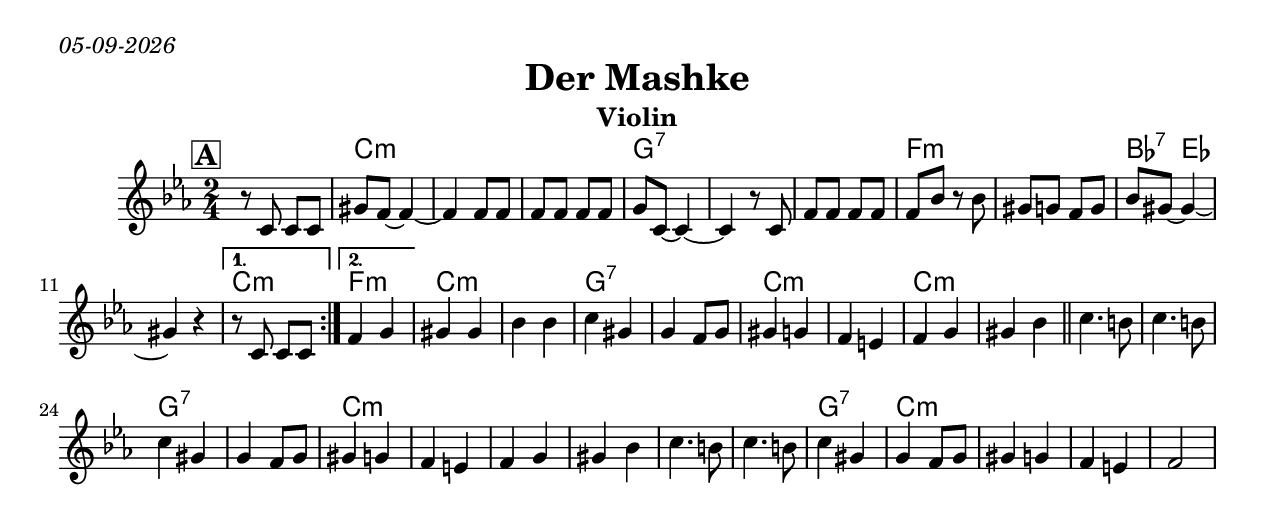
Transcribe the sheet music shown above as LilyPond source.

\version "2.24.0"
\include "english.ly"
%\pointAndClickOff
\paper{
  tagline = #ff
  print-all-headers = ##t
  #(set-paper-size "letter")
}
date = #(strftime "%d-%m-%Y" (localtime (current-time)))

\markup{ \italic{ \date }  }

%\markup{ Got something to say? }

global = {
  \clef treble
  \key c \minor
  \time 2/4
  \set Score.rehearsalMarkFormatter = #format-mark-box-alphabet
}
theme = {r8 c c c
         gs'f r4
         r4 f8 f
         f f f f
         g c, r4

         r4 r8 c
         f8 f f f
         f bf r bf
         gs8 g f g

         bf gs r4
         r1}
%#################################### Melody ########################
melody = \relative c' {
  \global
  %\partial 4 g4    %lead in notes

  \repeat volta 2{
    \mark \default
    r8 c c c
    gs'f ~f4~
    f f8 f
    f f f f
    g c,~c4 ~

    c4 r8 c
    f8 f f f
    f bf r bf
    gs8 g f g

    bf8 gs~ gs4~ |
    gs4 r4
  }
 \alternative {
    { r8 c, c c}
    {f4 g  }
  }


  %f8 g
  gs4 gs
  bf bf c gs
  g f8 g
  gs4 g
  f e
  f g
  gs bf \bar"||"

  %yai dai
  c4. b8
  c4. b8
  c4 gs
  g f8 g

  gs4 g
  f e
  f g
  gs bf

  c4. b8
  c4. b8
  c4 gs
  g f8 g

  gs4 g
  f e
  f2
}
%################################# Lyrics #####################
%\addlyrics{ \set stanza = #"1. " }
%################################# Chords #######################
harmonies = \chordmode {
 s2
 c2*3:m
 g2*3:7
 f2*2:m
 bf4:7 ef4
 s4*2
 %
  c2:m
  f2:m
  c2*2:m
  g2*2:7
  c2*2:m
  %
  c2*4:m
  g2*2:7
  c2*6:m
  g2:7
  c2:m
}

\score {
  % transpose score below
  %\transpose c d
  <<
    \new ChordNames {
      \set chordChanges = ##f
      \harmonies
    }
    \new Staff   \melody
  >>
  \header{
    title= "Der Mashke"
    subtitle=""
    composer= ""

    instrument ="Violin"
    arranger= ""
  }
  \midi{\tempo 4 = 120}
  \layout{indent = 1.0\cm}
}
%{
% more verses:
\markup{}
\markup {
  \font-size #2
  \fill-line {
    \hspace #0.1 % distance from left margin
    \column {
      \line { "1."
\column {
 ""
}
      }
      \hspace #0.2 % vertical distance between verses
      \line { "2."
\column {
""
}
      }
    }
    \hspace #0.1  % horiz. distance between columns
    \column {
      \line { "3."
\column {
 ""
}
      }
      \hspace #0.2 % distance between verses
      \line { "4."
\column {
""
}
      }
    }
    \hspace #0.1 % distance to right margin
  }
}

%}